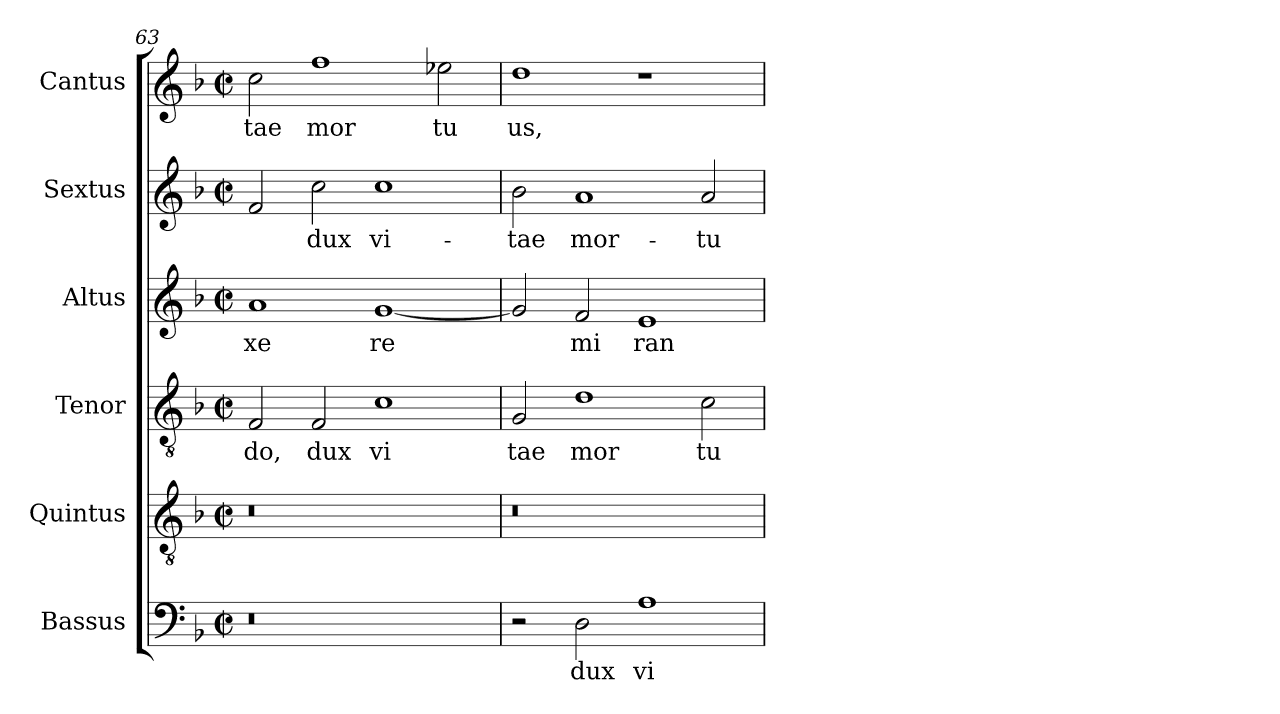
**kern	**text	**kern	**kern	**text	**kern	**text	**kern	**text	**kern	**text
*part6	*part6	*part5	*part4	*part4	*part3	*part3	*part2	*part2	*part1	*part1
*staff6	*staff6	*staff5	*staff4	*staff4	*staff3	*staff3	*staff2	*staff2	*staff1	*staff1
*I"Bassus	*	*I"Quintus	*I"Tenor	*	*I"Altus	*	*I"Sextus	*	*I"Cantus	*
*clefF4	*	*clefGv2	*clefGv2	*	*clefG2	*	*clefG2	*	*clefG2	*
*k[b-]	*	*k[b-]	*k[b-]	*	*k[b-]	*	*k[b-]	*	*k[b-]	*
*F:	*	*F:	*F:	*	*F:	*	*F:	*	*F:	*
*M2/2	*	*M2/2	*M2/2	*	*M2/2	*	*M2/2	*	*M2/2	*
*met(c|)	*	*met(c|)	*met(c|)	*	*met(c|)	*	*met(c|)	*	*met(c|)	*
=63	=63	=63	=63	=63	=63	=63	=63	=63	=63	=63
!	!	!	!	!LO:LY:b:cj	!	!LO:LY:b:cj	!	!	!	!LO:LY:b:cj
0r	.	0r	2F/	do,	1a	xe	2f/	.	2cc\	tae
!	!	!	!	!LO:LY:b:cj	!	!	!	!LO:LY:b:cj	!	!LO:LY:b:cj
.	.	.	2F/	dux	.	.	2cc\	dux	1ff	mor
!	!	!	!	!LO:LY:b:cj	!	!LO:LY:b:cj	!	!LO:LY:b:cj	!	!
.	.	.	1c	vi	[<1g	re	1cc	vi-	.	.
!	!	!	!	!	!	!	!	!	!	!LO:LY:b:cj
.	.	.	.	.	.	.	.	.	2ee-X\	tu
=64	=64	=64	=64	=64	=64	=64	=64	=64	=64	=64
!	!	!	!	!LO:LY:b:cj	!	!	!	!LO:LY:b:cj	!	!LO:LY:b:cj
2r	.	0r	2G/	tae	2g/]	.	2b-\	-tae	1dd	us,
!	!LO:LY:b:cj	!	!	!LO:LY:b:cj	!	!LO:LY:b:cj	!	!LO:LY:b:cj	!	!
2D\	dux	.	1d	mor	2f/	mi	1a	mor-	.	.
!	!LO:LY:b:cj	!	!	!	!	!LO:LY:b:cj	!	!	!	!
1A	vi	.	.	.	1e	ran	.	.	1r	.
!	!	!	!	!LO:LY:b:cj	!	!	!	!LO:LY:b:cj	!	!
.	.	.	2c\	tu	.	.	2a/	-tu-	.	.
=	=	=	=	=	=	=	=	=	=	=
*-	*-	*-	*-	*-	*-	*-	*-	*-	*-	*-
